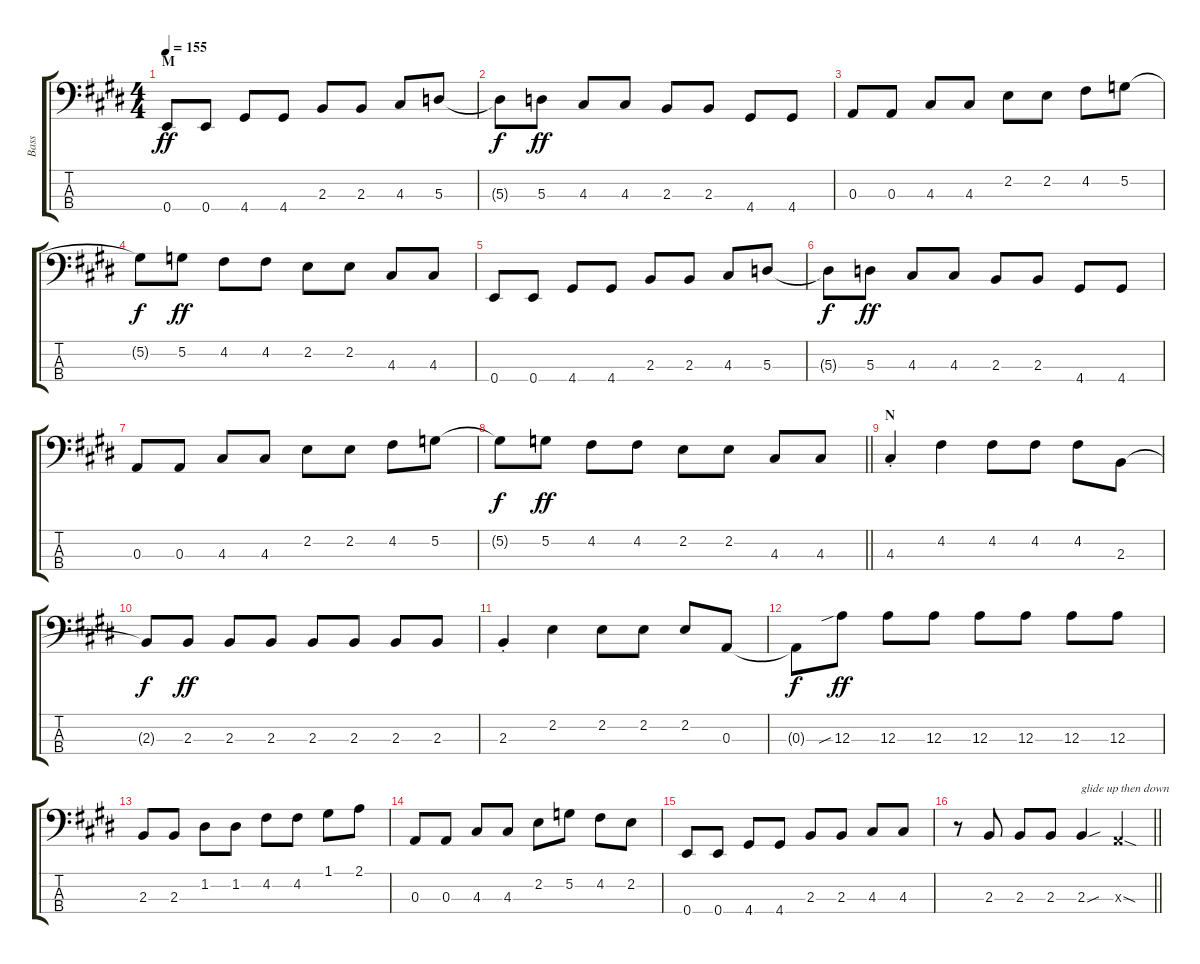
\track ("Bass" "Bass") {instrument electricbasspick}
\staff {score tabs}
\tuning (G2 D2 A1 E1) {hide}
\ts (4 4)
\section ("" "M")
\tempo 155
\clef f4
\ks e
0.4.8{dy ff} 0.4.8 4.4.8 4.4.8 2.3.8 2.3.8 4.3.8 5.3.8 |
5.3{t}.8{dy f} 5.3.8{dy ff} 4.3.8 4.3.8 2.3.8 2.3.8 4.4.8 4.4.8 |
0.3.8 0.3.8 4.3.8 4.3.8 2.2.8 2.2.8 4.2.8 5.2.8 |
5.2{t}.8{dy f} 5.2.8{dy ff} 4.2.8 4.2.8 2.2.8 2.2.8 4.3.8 4.3.8 |
0.4.8 0.4.8 4.4.8 4.4.8 2.3.8 2.3.8 4.3.8 5.3.8 |
5.3{t}.8{dy f} 5.3.8{dy ff} 4.3.8 4.3.8 2.3.8 2.3.8 4.4.8 4.4.8 |
0.3.8 0.3.8 4.3.8 4.3.8 2.2.8 2.2.8 4.2.8 5.2.8 |
\barLineRight lightlight
5.2{t}.8{dy f} 5.2.8{dy ff} 4.2.8 4.2.8 2.2.8 2.2.8 4.3.8 4.3.8 |
\section ("" "N")
4.3{st}.4 4.2.4 4.2.8 4.2.8 4.2.8 2.3.8 |
2.3{t}.8{dy f} 2.3.8{dy ff} 2.3.8 2.3.8 2.3.8 2.3.8 2.3.8 2.3.8 |
2.3{st}.4 2.2.4 2.2.8 2.2.8 2.2.8 0.3.8 |
0.3{t}.8{dy f} 12.3{sib}.8{dy ff} 12.3.8 12.3.8 12.3.8 12.3.8 12.3.8 12.3.8 |
2.3.8 2.3.8 1.2.8 1.2.8 4.2.8 4.2.8 1.1.8 2.1.8 |
0.3.8 0.3.8 4.3.8 4.3.8 2.2.8 5.2.8 4.2.8 2.2.8 |
0.4.8 0.4.8 4.4.8 4.4.8 2.3.8 2.3.8 4.3.8 4.3.8 |
\barLineRight lightlight
r.8 2.3.8 2.3.8 2.3.8 2.3{sou}.4{txt "glide up then down"} 0.3{sod x}.4
